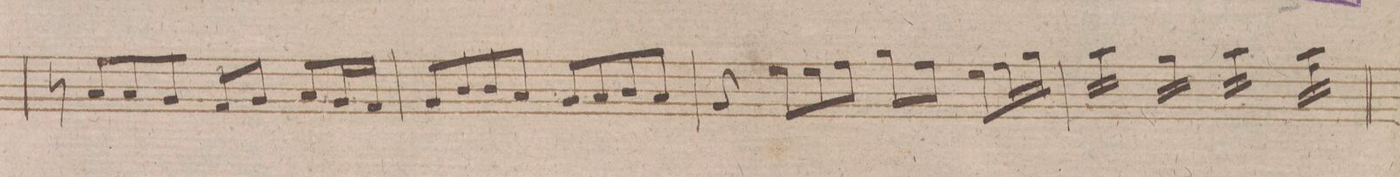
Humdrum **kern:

**kern	**dynam
*I"Violino 2do	*
*clefG2	*
*k[f#c#g#d#]	*
*met(c)	*
*M4/4	*
8r	.
8a/L	.
8a/	.
8g#/J	.
8f#/L	.
8g#/J	.
8a/L	.
16g#/L	.
16f#/JJ	.
=36	=36
8g#/L	.
8b\	.
8b\	.
8a/J	.
8g#/L	.
8a/	.
8b\	.
8a/J	.
=37	=37
8g#/	.
8ee\L	.
8ee\	.
8ff#\J	.
8gg#\L	.
8ff#\J	.
8ee\L	.
16ff#\L	.
16gg#\JJ	.
=38	=38
*tremolo	*
16aa\LL	.
16aa\	.
16aa\	.
16aa\JJ	.
16gg#\LL	.
16gg#\	.
16gg#\	.
16gg#\JJ	.
*16\left	*
16aa\LL	.
16aa\	.
16aa\	.
16aa\JJ	.
16aa\LL 16ff#\	.
16aa\ 16ff#\	.
16aa\ 16ff#\	.
16aa\JJ 16ff#\	.
=39	=39
*-	*-
